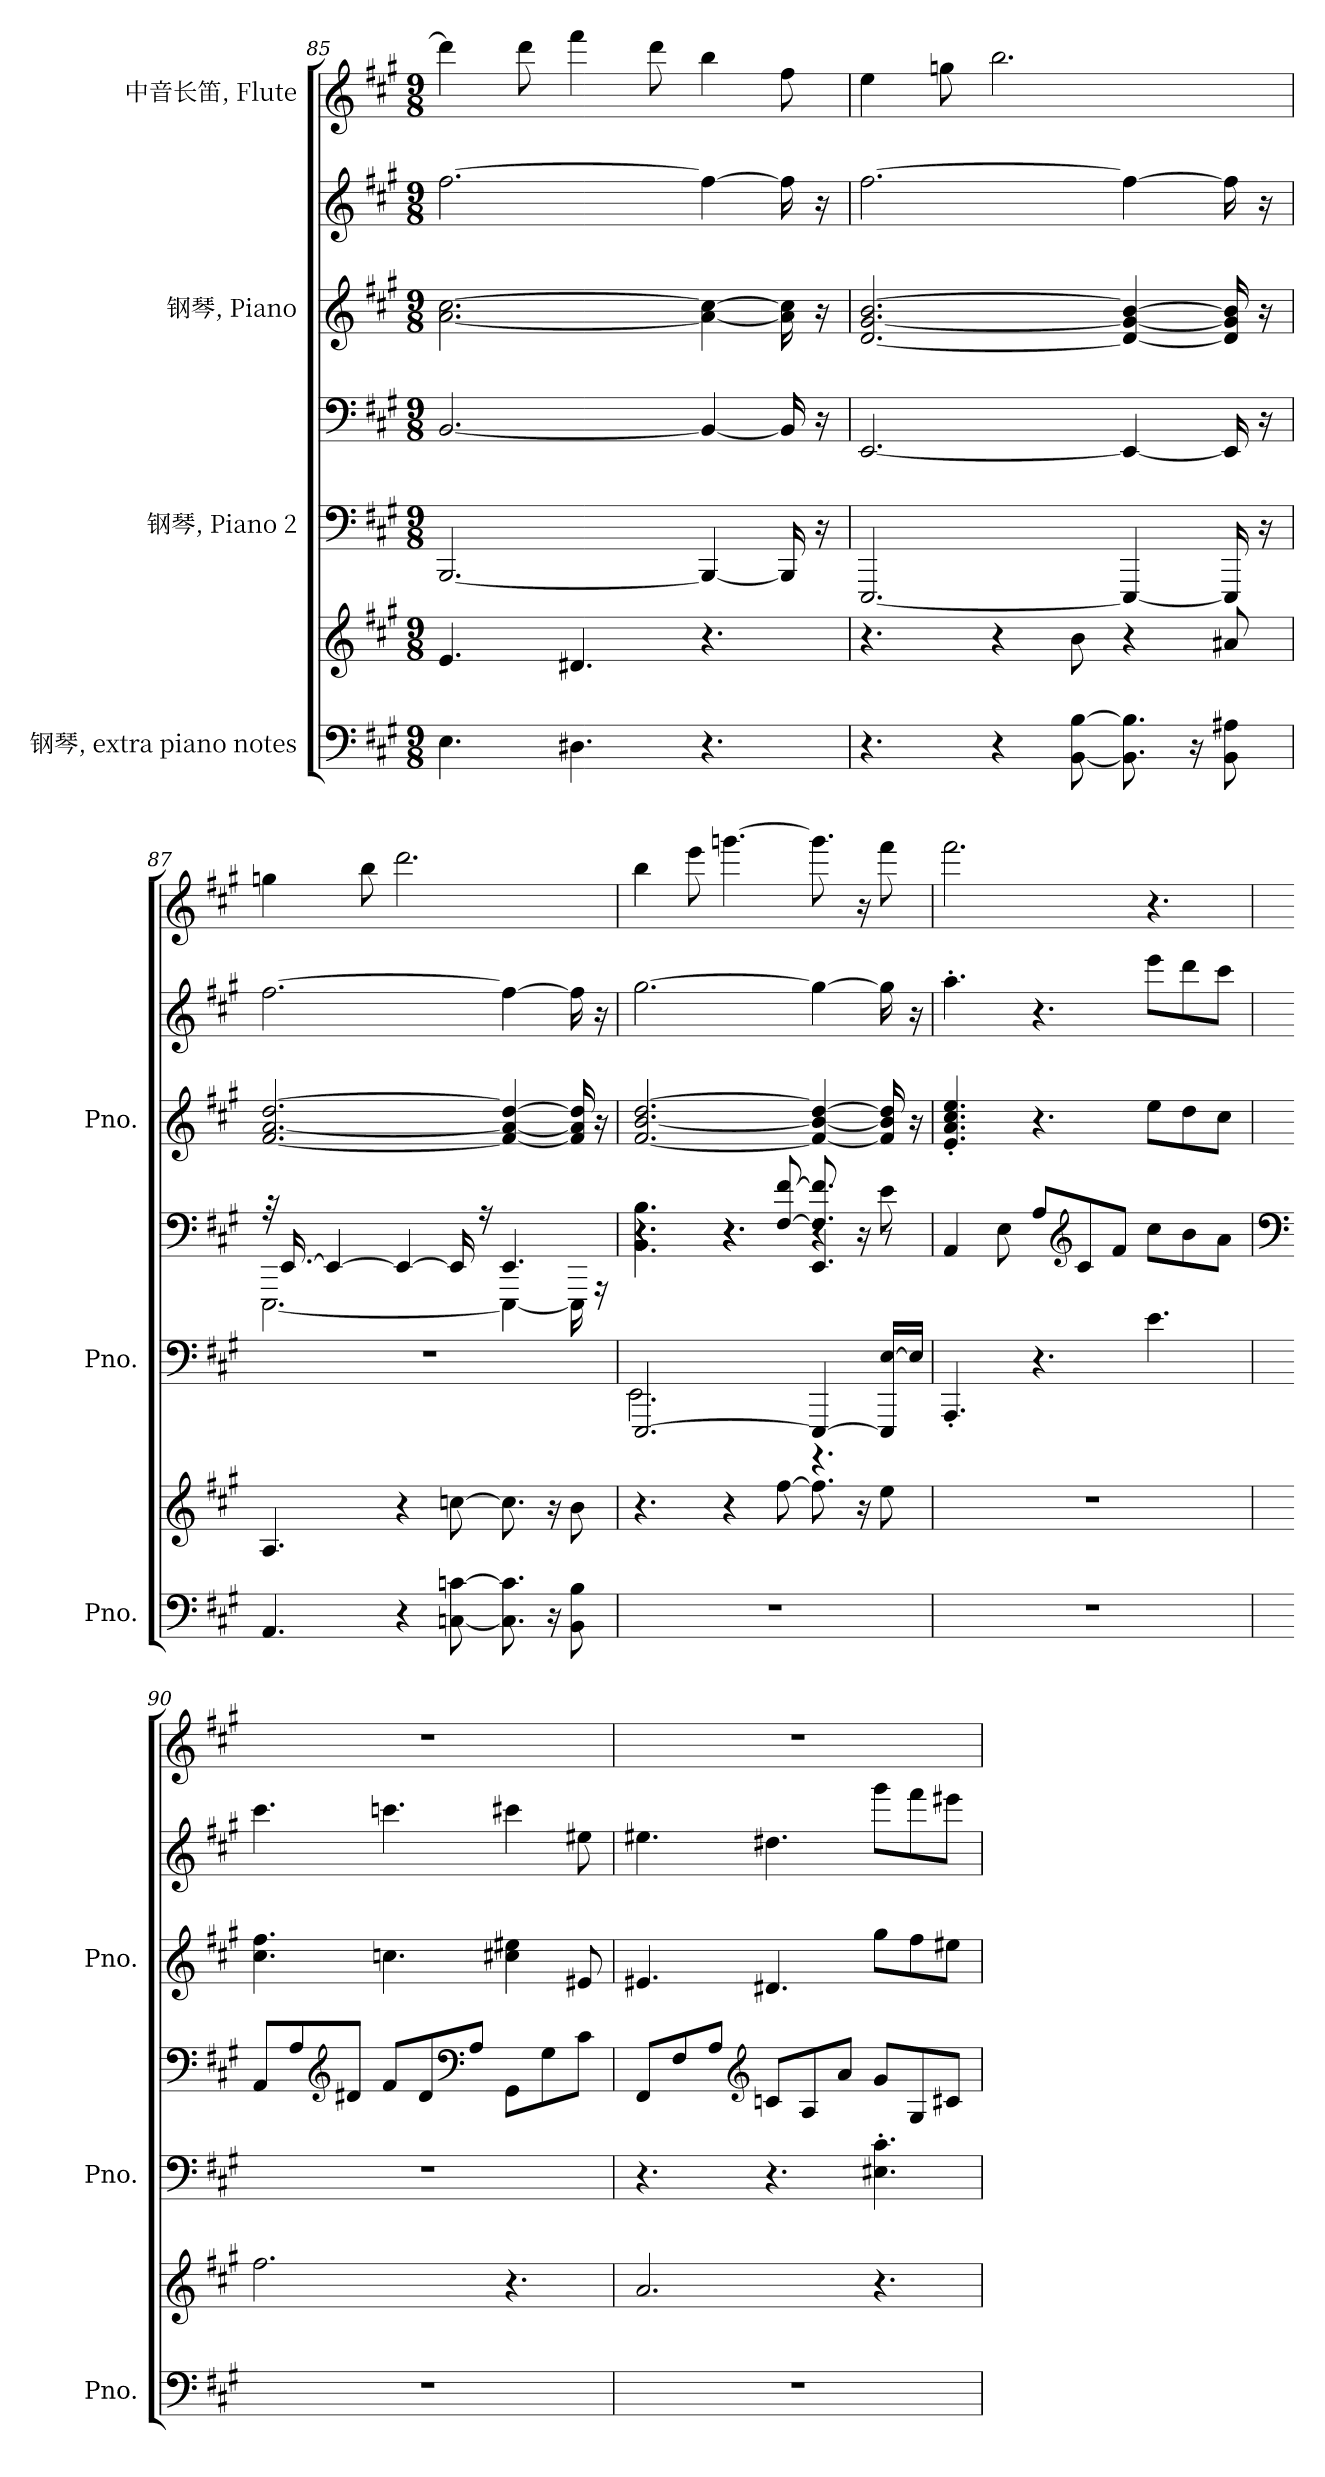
**kern	**kern	**kern	**kern	**kern	**kern	**kern
*part4	*part4	*part3	*part3	*part2	*part2	*part1
*staff7	*staff6	*staff5	*staff4	*staff3	*staff2	*staff1
*I"钢琴, extra piano notes	*	*I"钢琴, Piano 2	*	*I"钢琴, Piano	*	*I"中音长笛, Flute
*I'Pno.	*	*I'Pno.	*	*I'Pno.	*	*
*clefF4	*clefG2	*clefF4	*clefF4	*clefG2	*clefG2	*clefG2
*	*	*	*	*	*	*ITrd3c5
*k[f#c#g#]	*k[f#c#g#]	*k[f#c#g#]	*k[f#c#g#]	*k[f#c#g#]	*k[f#c#g#]	*k[f#c#g#d#]
*M9/8	*M9/8	*M9/8	*M9/8	*M9/8	*M9/8	*M9/8
=85	=85	=85	=85	=85	=85	=85
4.E\	4.e/	[2.BBB/	[2.BB/	[2.a\ [2.cc#\	[2.ff#\	4aa\]
.	.	.	.	.	.	8aa\
4.D#X\	4.d#X/	.	.	.	.	4ccc#\
.	.	.	.	.	.	8aa\
4.r	4.r	4BBB/_	4BB/_	4a\_ 4cc#\_	4ff#\_	4ff#\
.	.	16BBB/]	16BB/]	16a\] 16cc#\]	16ff#\]	8cc#\
.	.	16r	16r	16r	16r	.
!!LO:PB:g=z
=86	=86	=86	=86	=86	=86	=86
4.r	4.r	[2.EEE/	[2.EE/	[2.d/ [2.g#/ [2.b/	[2.ff#\	4b\
.	.	.	.	.	.	8ddn\
4r	4r	.	.	.	.	2.ff#\
[8BB\ [8B\	8b\	.	.	.	.	.
8.BB\] 8.B\]	4r	4EEE/_	4EE/_	4d/_ 4g#/_ 4b/_	4ff#\_	.
16r	.	.	.	.	.	.
8BB\ 8A#X\	8a#X/	16EEE/]	16EE/]	16d/] 16g#/] 16b/]	16ff#\]	.
.	.	16r	16r	16r	16r	.
=87	=87	=87	=87	=87	=87	=87
*	*	*	*	*	*	*MM112
*	*	*	*^	*	*	*
4.AA/	4.A/	8%9r	32r	[2.EEE\	[2.f#/ [2.a/ [2.dd/	[2.ff#\	4ddn\
.	.	.	[16.EE/	.	.	.	.
.	.	.	4EE/_	.	.	.	.
*	*	*	*	*	*	*	*MM108
.	.	.	.	.	.	.	8ff#\
*	*	*	*	*	*	*	*MM103
4r	4r	.	4EE/_	.	.	.	2.aa\
[8Cn\ [8cn\	[8ccn\	.	16EE/]	.	.	.	.
.	.	.	16r	.	.	.	.
8.C\] 8.c\]	8.cc\]	.	4.EE/	4EEE\_	4f#/_ 4a/_ 4dd/_	4ff#\_	.
16r	16r	.	.	.	.	.	.
8BB\ 8B\	8b\	.	.	16EEE\]	16f#/] 16a/] 16dd/]	16ff#\]	.
.	.	.	.	16r	16r	16r	.
=88	=88	=88	=88	=88	=88	=88	=88
*	*	*^	*	*^	*	*	*
8%9r	4.r	[2.EEE/	2.EE\	4.r	4.BB\ 4.B\	4.r	[2.f#/ [2.b/ [2.dd/	[2.gg#\	4ff#\
.	.	.	.	.	.	.	.	.	8bb\
.	4r	.	.	4r	4.r	4.r	.	.	[4.dddn\
.	[8ff#\	.	.	[8F#/ [8f#/	.	.	.	.	.
.	8.ff#\]	4EEE/_	4.r	8.F#/] 8.f#/]	4r	4.EE/	4f#/_ 4b/_ 4dd/_	4gg#\_	8.ddd\]
.	16r	.	.	16r	.	.	.	.	16r
.	8ee\	16EEE/] [16E/LL	.	8r	8e\	.	16f#/] 16b/] 16dd/]	16gg#\]	8ccc#\
.	.	16E/JJ]	.	.	.	.	16r	16r	.
*	*	*v	*v	*	*	*	*	*	*
*	*	*	*v	*v	*v	*	*	*
!!LO:PB:g=z
=89	=89	=89	=89	=89	=89	=89
*	*	*	*	*	*	*MM115
8%9r	8%9r	4.AAA'/	4AA/	4.e/' 4.a/' 4.cc#/' 4.ee/'	4.aa'\	2.ccc#\
.	.	.	8E\	.	.	.
.	.	4.r	8A/L	4.r	4.r	.
*	*	*	*clefG2	*	*	*
.	.	.	8c#/	.	.	.
.	.	.	8f#/J	.	.	.
.	.	4.e\	8cc#\L	8ee\L	8eee\L	4.r
.	.	.	8b\	8dd\	8ddd\	.
.	.	.	8a\J	8cc#\J	8ccc#\J	.
=90	=90	=90	=90	=90	=90	=90
*	*	*	*clefF4	*	*	*
8%9r	2.ff#\	8%9r	8AA/L	4.cc#\ 4.ff#\	4.ccc#\	8%9r
.	.	.	8A/	.	.	.
*	*	*	*clefG2	*	*	*
.	.	.	8d#X/J	.	.	.
.	.	.	8f#/L	4.ccn\	4.cccn\	.
.	.	.	8d#/	.	.	.
*	*	*	*clefF4	*	*	*
.	.	.	8A/J	.	.	.
.	4.r	.	8GG#\L	4cc#X\ 4ee#X\	4ccc#X\	.
.	.	.	8G#\	.	.	.
.	.	.	8c#\J	8e#X/	8ee#X\	.
=91	=91	=91	=91	=91	=91	=91
8%9r	2.a/	4.r	8FF#/L	4.e#X/	4.ee#X\	8%9r
.	.	.	8F#/	.	.	.
.	.	.	8A/J	.	.	.
*	*	*	*clefG2	*	*	*
.	.	4.r	8cn/L	4.d#X/	4.dd#X\	.
.	.	.	8A/	.	.	.
.	.	.	8a/J	.	.	.
.	4.r	4.E#X\' 4.c#\'	8g#/L	8gg#\L	8ggg#\L	.
.	.	.	8G#/	8ff#\	8fff#\	.
.	.	.	8c#X/J	8ee#X\J	8eee#X\J	.
=	=	=	=	=	=	=
*-	*-	*-	*-	*-	*-	*-
